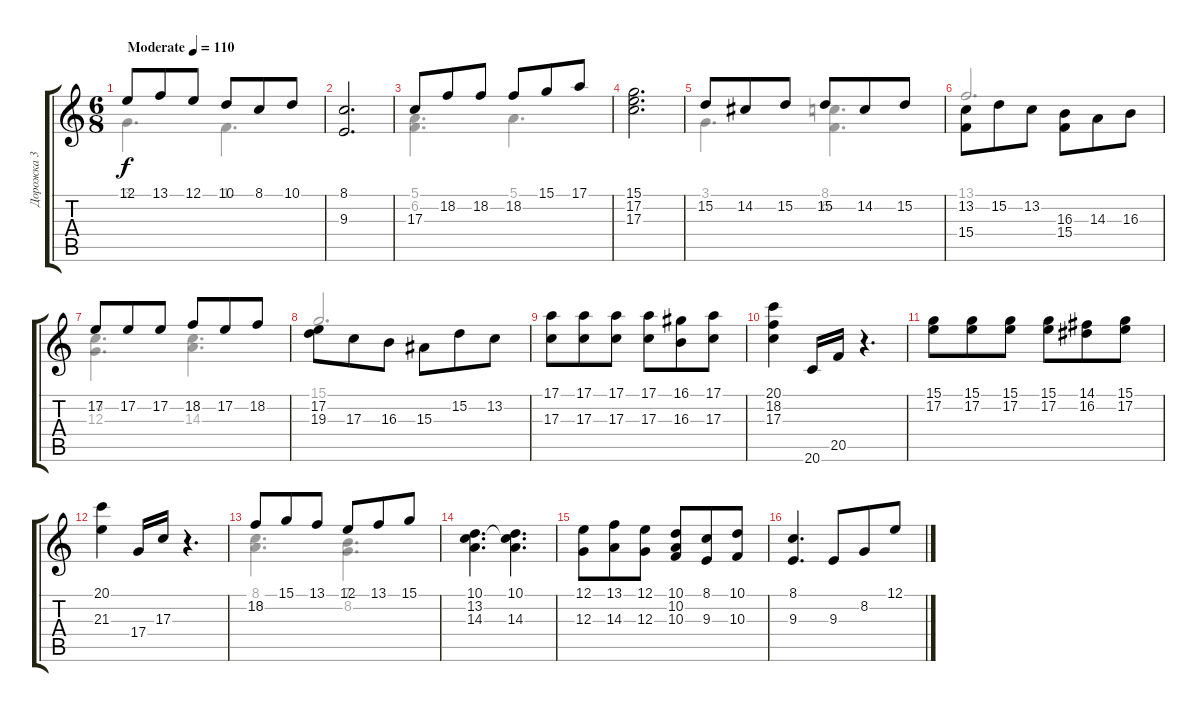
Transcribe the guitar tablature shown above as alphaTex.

\track ("Дорожка 3" "Дорожка 3") {instrument piccolo}
\staff {score tabs}
\tuning (E4 B3 G3 D3 A2 E2) {hide}
\voice
\ts (6 8)
\tempo (110 "Moderate")
\clef g2
\ks c
12.1.8{dy f instrument piccolo} 13.1.8 12.1.8 10.1.8 8.1.8 10.1.8 |
(8.1 9.3).2{d} |
17.3.8{beam Up} 18.2.8{beam Up} 18.2.8{beam Up} 18.2.8{beam Up} 15.1.8{beam Up} 17.1.8{beam Up} |
(15.1 17.2 17.3).2{d} |
15.2.8{beam Up} 14.2.8{beam Up} 15.2.8{beam Up} 15.2.8{beam Up} 14.2.8{beam Up} 15.2.8{beam Up} |
(13.2 15.4).8{beam Down} 15.2.8{beam Down} 13.2.8{beam Down} (16.3 15.4).8{beam Down} 14.3.8{beam Down} 16.3.8{beam Down} |
17.2.8{beam Up} 17.2.8{beam Up} 17.2.8{beam Up} 18.2.8{beam Up} 17.2.8{beam Up} 18.2.8{beam Up} |
(17.2 19.3).8{beam Down} 17.3.8{beam Down} 16.3.8{beam Down} 15.3.8{beam Down} 15.2.8{beam Down} 13.2.8{beam Down} |
(17.1 17.3).8 (17.1 17.3).8 (17.1 17.3).8 (17.1 17.3).8 (16.1 16.3).8 (17.1 17.3).8 |
(20.1 18.2 17.3).4 20.6.16 20.5.16 r.4{d} |
(15.1 17.2).8 (15.1 17.2).8 (15.1 17.2).8 (15.1 17.2).8 (14.1 16.2).8 (15.1 17.2).8 |
(20.1 21.3).4 17.4.16 17.3.16 r.4{d} |
18.2.8{beam Up} 15.1.8{beam Up} 13.1.8{beam Up} 12.1.8{beam Up} 13.1.8{beam Up} 15.1.8{beam Up} |
(10.1 13.2 14.3).4{d} (10.1 13.2{t} 14.3).4{d} |
(12.1 12.3).8 (13.1 14.3).8 (12.1 12.3).8 (10.1 10.2 10.3).8 (8.1 9.3).8 (10.1 10.3).8 |
(8.1 9.3).4{d} 9.3.8{beam Up} 8.2.8{beam Up} 12.1.8{beam Up}
\voice
\clef g2
\ottava regular
\simile none
\ks c
3.1.4{d dy f} 1.1.4{d} |
|
(5.1 6.2).4{d} 5.1.4{d} |
|
3.1.4{d} (8.1 6.2).4{d} |
13.1.2{d beam Up} |
(13.2 12.3).4{d} (13.2 14.3).4{d} |
15.1.2{d beam Up} |
|
|
|
|
(8.1 10.2).4{d} (7.1 8.2).4{d} |
|
|
